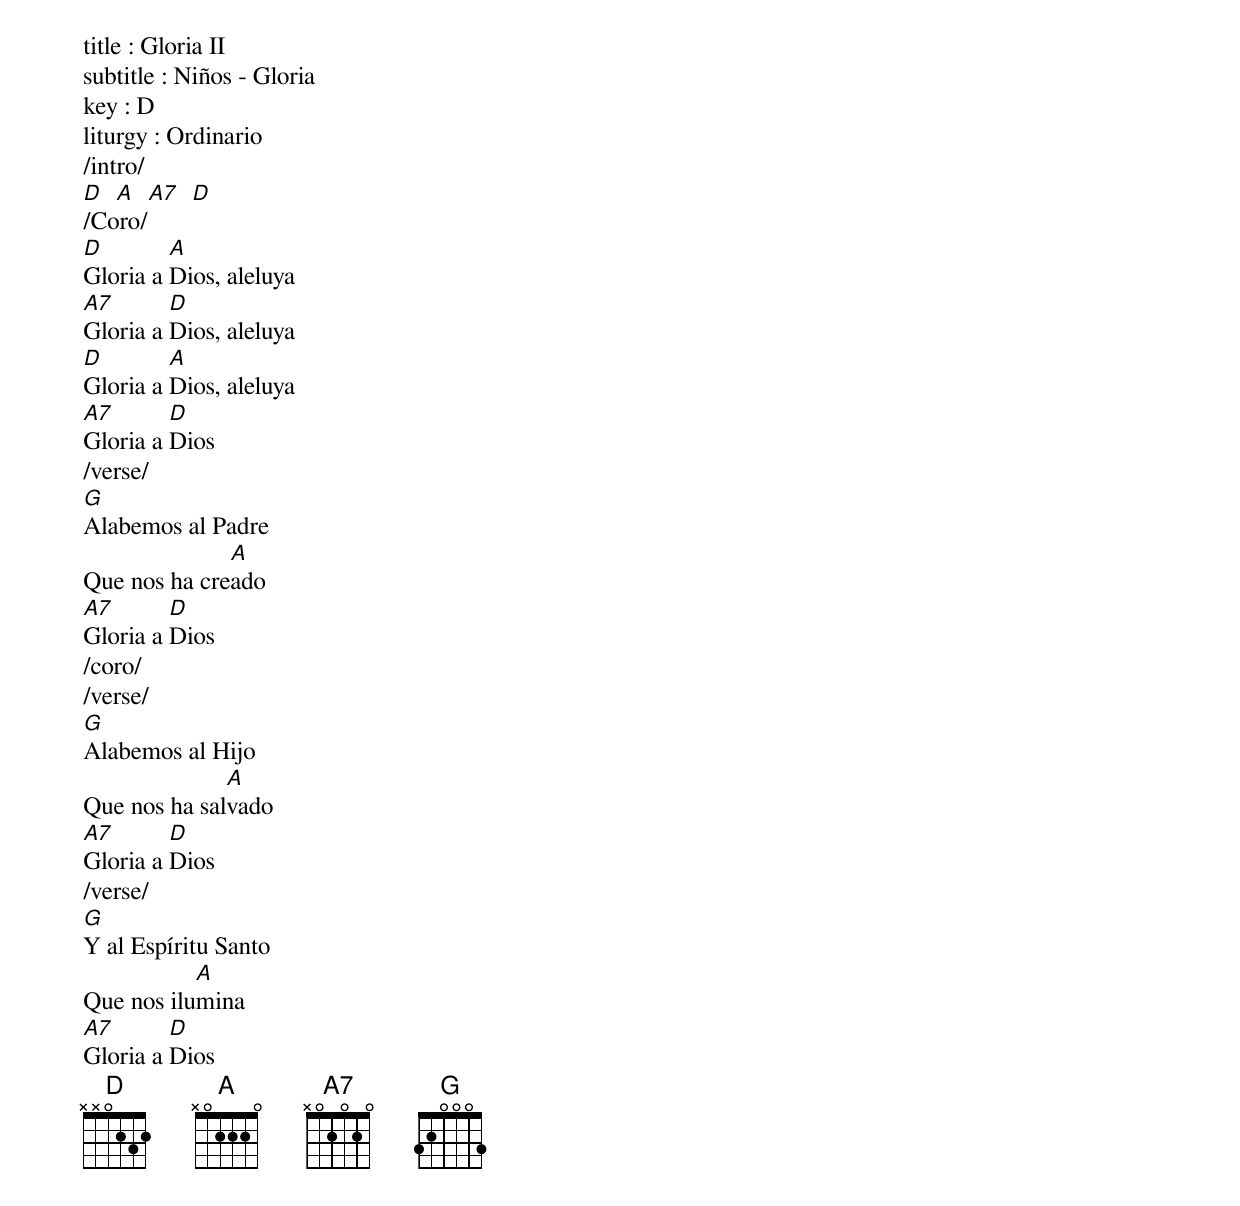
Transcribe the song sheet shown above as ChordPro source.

title : Gloria II
subtitle : Niños - Gloria
key : D
liturgy : Ordinario
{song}
/intro/
[D]  [A]  [A7]  [D]
/Coro/
[D]Gloria a [A]Dios, aleluya
[A7]Gloria a [D]Dios, aleluya
[D]Gloria a [A]Dios, aleluya
[A7]Gloria a [D]Dios
/verse/
[G]Alabemos al Padre
Que nos ha cre[A]ado
[A7]Gloria a [D]Dios
/coro/
/verse/
[G]Alabemos al Hijo
Que nos ha sal[A]vado
[A7]Gloria a [D]Dios
/verse/
[G]Y al Espíritu Santo
Que nos ilu[A]mina
[A7]Gloria a [D]Dios
